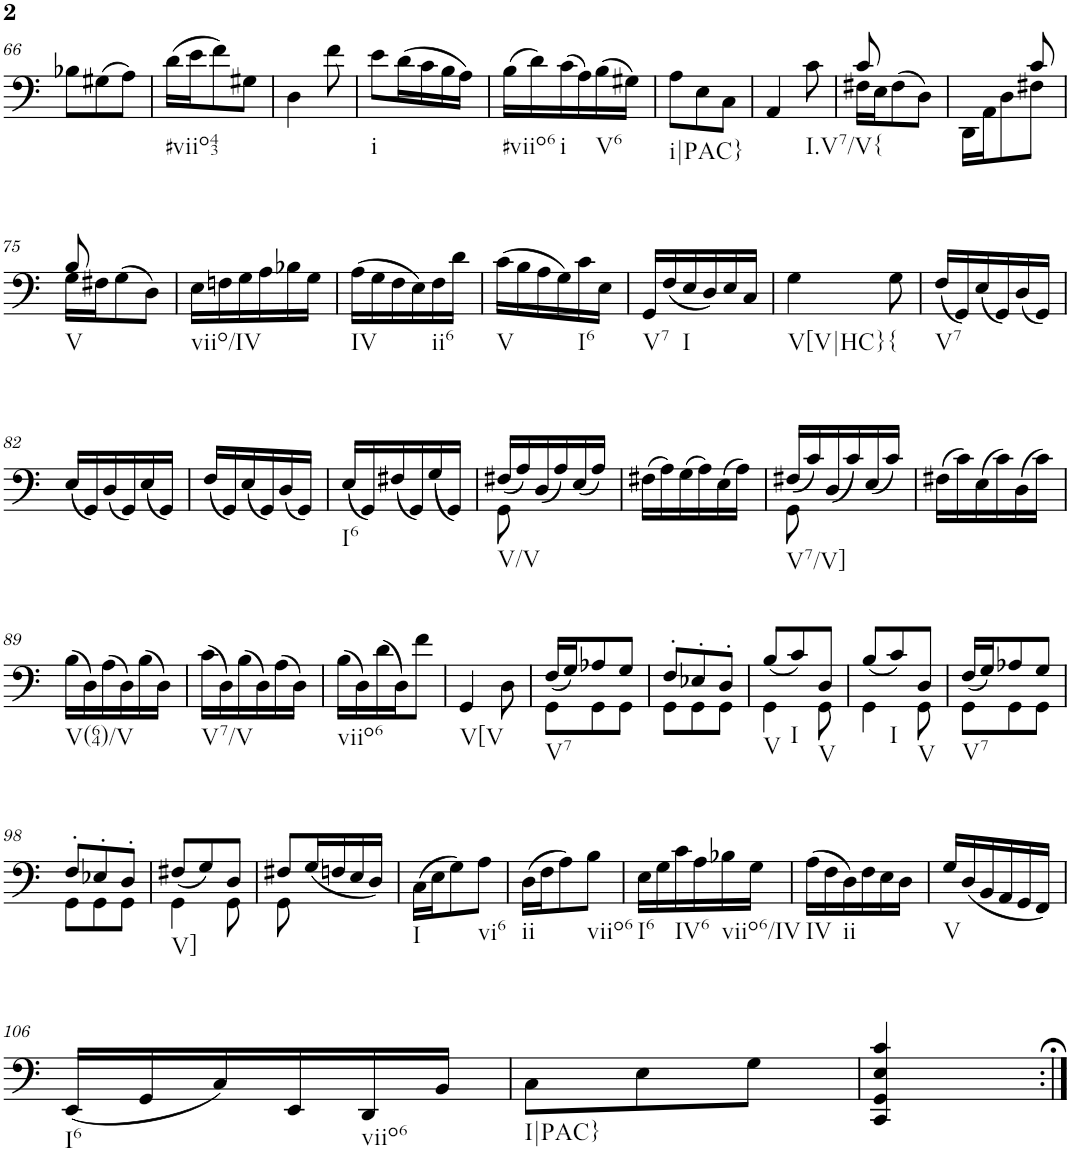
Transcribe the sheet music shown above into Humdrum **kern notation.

**kern
*part1
*staff1
*I"Piano
*I'Pno.
!!LO:PB:g=z
*clefF4
*k[]
*M3/8
=66
8B-X\L
(8G#X\
8A\J)
=67
!LO:TX:b:t=#viio43
(16d\LL
16e\J
8f\)
8G#X\J
=68
4D\
8f\
=69
!LO:TX:b:t=i
8e\L
(16d\L
16c\
16B\
16A\JJ)
=70
!LO:TX:b:t=#viio6
(16B\LL
16d\)
!LO:TX:b:t=i
(16c\
16A\)
!LO:TX:b:t=V6
(16B\
16G#X\JJ)
=71
!LO:TX:b:t=i|PAC}
8A\L
8E\
8C\J
=72
4AA/
!LO:TX:b:t=I.V7/V{
8c\
=73
*^
16F#X\LL	8c/
16E\J	.
(8F#\	4ryy
8D\J)	.
=74	=74
16DD\LL	4ryy
16AA\J	.
8D\	.
8F#X\J	8c/
!!LO:LB:g=z	!!
=75	=75
!LO:TX:b:t=V	!
16G\LL	8B/
16F#X\J	.
(8G\	4ryy
8D\J)	.
*v	*v
=76
!LO:TX:b:t=viio/IV
16E\LL
16Fn\
16G\
16A\
16B-X\
16G\JJ
=77
!LO:TX:b:t=IV
(16A\LL
16G\
16F\
16E\)
!LO:TX:b:t=ii6
16F\
16d\JJ
=78
!LO:TX:b:t=V
(16c\LL
16B\
16A\
16G\)
!LO:TX:b:t=I6
16c\
16E\JJ
=79
!LO:TX:b:t=V7
16GG/LL
(16F/
!LO:TX:b:t=I
16E/
16D/)
16E/
16C/JJ
=80
!LO:TX:b:t=V[V|HC}
4G\
!LO:TX:b:t={
8G\
=81
!LO:TX:b:t=V7
(16F/LL
16GG/)
(16E/
16GG/)
(16D/
16GG/JJ)
!!LO:LB:g=z
=82
(16E/LL
16GG/)
(16D/
16GG/)
(16E/
16GG/JJ)
=83
(16F/LL
16GG/)
(16E/
16GG/)
(16D/
16GG/JJ)
=84
!LO:TX:b:t=I6
(16E/LL
16GG/)
(16F#X/
16GG/)
(16G/
16GG/JJ)
=85
*^
!LO:TX:b:t=V/V	!
(<16F#X/LL	8GG\
16A/)	.
(<16D/	4ryy
16A/)	.
(16E/	.
16A/JJ)	.
*v	*v
=86
(16F#X\LL
16A\)
(16G\
16A\)
(16E\
16A\JJ)
=87
*^
!LO:TX:b:t=V7/V]	!
(<16F#X/LL	8GG\
16c/)	.
(16D/	4ryy
16c/)	.
(16E/	.
16c/JJ)	.
*v	*v
=88
(16F#X\LL
16c\)
(16E\
16c\)
(16D\
16c\JJ)
!!LO:LB:g=z
=89
!LO:TX:b:t=V(64)/V
(16B\LL
16D\)
(16A\
16D\)
(16B\
16D\JJ)
=90
!LO:TX:b:t=V7/V
(16c\LL
16D\)
(16B\
16D\)
(16A\
16D\JJ)
=91
!LO:TX:b:t=viio6
(16B\LL
16D\)
(16d\
16D\J)
8f\J
=92
!LO:TX:b:t=V[V
4GG/
8D\
=93
*^
!LO:TX:b:t=V7	!
(<16F/LL	8GG\L
16G/J)	.
8A-X/	8GG\
8G/J	8GG\J
=94	=94
8F'/L	8GG\L
8E-X'/	8GG\
8D'/J	8GG\J
=95	=95
!LO:TX:b:t=V	!
(<8B/L	4GG\
!LO:TX:b:t=I	!
8c/)	.
!LO:TX:b:t=V	!
8D/J	8GG\
=96	=96
(<8B/L	4GG\
!LO:TX:b:t=I	!
8c/)	.
!LO:TX:b:t=V	!
8D/J	8GG\
=97	=97
!LO:TX:b:t=V7	!
(<16F/LL	8GG\L
16G/J)	.
8A-X/	8GG\
8G/J	8GG\J
!!LO:LB:g=z	!!
=98	=98
8F'/L	8GG\L
8E-X'/	8GG\
8D'/J	8GG\J
=99	=99
!LO:TX:b:t=V]	!
(<8F#X/L	4GG\
8G/)	.
8D/J	8GG\
=100	=100
8F#X/L	8GG\
(16G/L	4ryy
16Fn/	.
16E/	.
16D/JJ)	.
*v	*v
=101
!LO:TX:b:t=I
(16C\LL
16E\J
8G\)
!LO:TX:b:t=vi6
8A\J
=102
!LO:TX:b:t=ii
(16D\LL
16F\J
8A\)
!LO:TX:b:t=viio6
8B\J
=103
!LO:TX:b:t=I6
16E\LL
16G\
!LO:TX:b:t=IV6
16c\
16A\
!LO:TX:b:t=viio6/IV
16B-X\
16G\JJ
=104
!LO:TX:b:t=IV
(16A\LL
16F\
!LO:TX:b:t=ii
16D\)
16F\
16E\
16D\JJ
=105
!LO:TX:b:t=V
16G/LL
(16D/
16BB/
16AA/
16GG/
16FF/JJ)
!!LO:LB:g=z
=106
!LO:TX:b:t=I6
(16EE/LL
16GG/
16C/)
16EE/
!LO:TX:b:t=viio6
16DD/
16BB/JJ
=107
!LO:TX:b:t=I|PAC}
8C\L
8E\
8G\J
=108
4CC/ 4GG/ 4E/ 4c/
=:|!
*-
